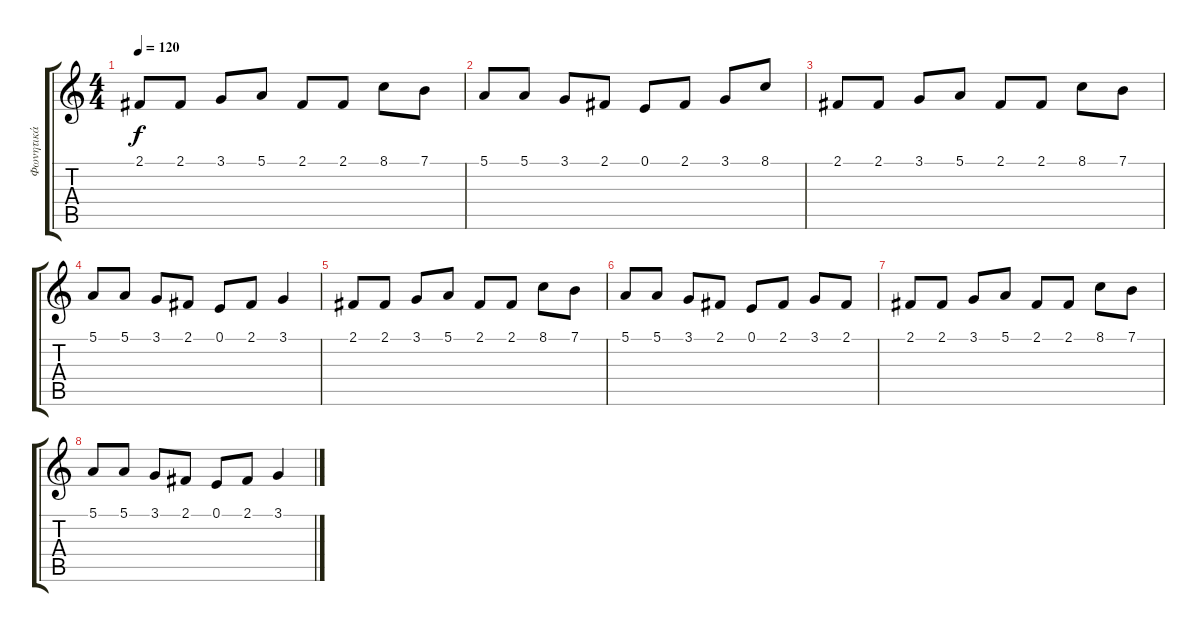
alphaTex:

\track ("Φωνητικά" "Φωνητικά") {instrument cello}
\staff {score tabs}
\tuning (E4 B3 G3 D3 A2 E2) {hide}
\ts (4 4)
\tempo 120
\clef g2
\ks c
2.1.8{dy f} 2.1.8 3.1.8 5.1.8 2.1.8 2.1.8 8.1.8 7.1.8 |
5.1.8 5.1.8 3.1.8 2.1.8 0.1.8 2.1.8 3.1.8 8.1.8 |
2.1.8 2.1.8 3.1.8 5.1.8 2.1.8 2.1.8 8.1.8 7.1.8 |
5.1.8 5.1.8 3.1.8 2.1.8 0.1.8 2.1.8 3.1.4 |
2.1.8 2.1.8 3.1.8 5.1.8 2.1.8 2.1.8 8.1.8 7.1.8 |
5.1.8 5.1.8 3.1.8 2.1.8 0.1.8 2.1.8 3.1.8 2.1.8 |
2.1.8 2.1.8 3.1.8 5.1.8 2.1.8 2.1.8 8.1.8 7.1.8 |
5.1.8 5.1.8 3.1.8 2.1.8 0.1.8 2.1.8 3.1.4
